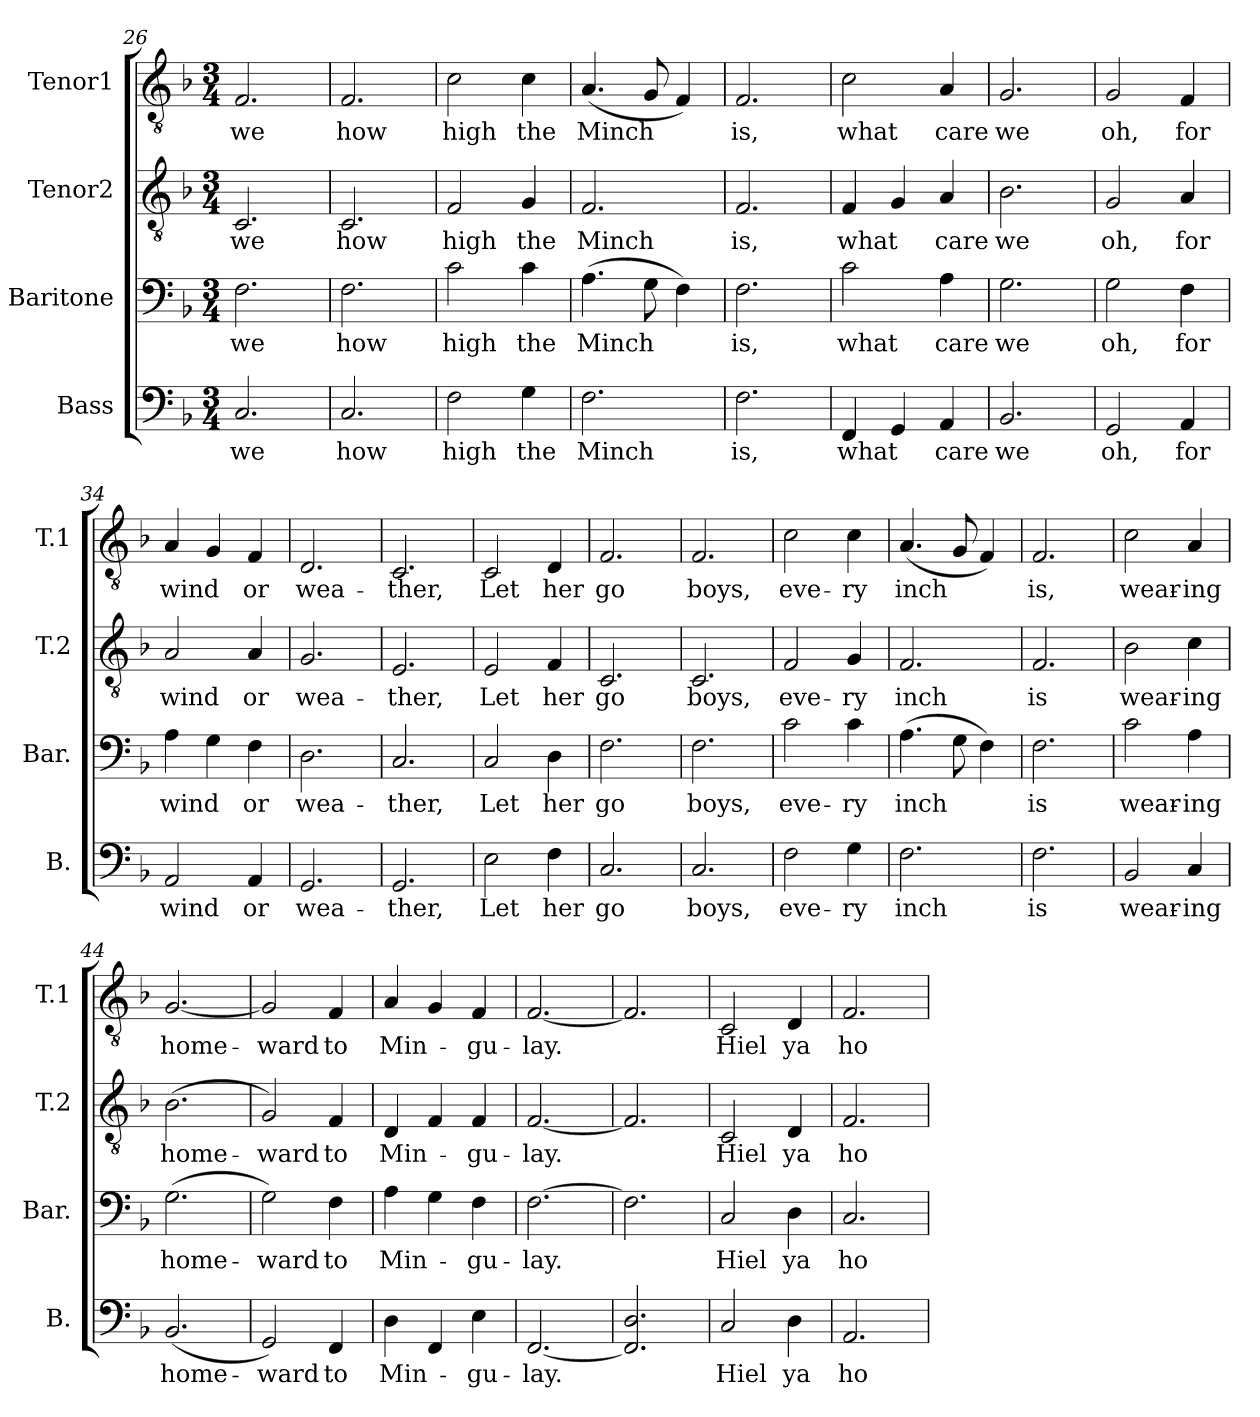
**kern	**text	**kern	**text	**kern	**text	**kern	**text
*part4	*part4	*part3	*part3	*part2	*part2	*part1	*part1
*staff4	*staff4	*staff3	*staff3	*staff2	*staff2	*staff1	*staff1
*I"Bass	*	*I"Baritone	*	*I"Tenor2	*	*I"Tenor1	*
*I'B.	*	*I'Bar.	*	*I'T.2	*	*I'T.1	*
*clefF4	*	*clefF4	*	*clefGv2	*	*clefGv2	*
*k[b-]	*	*k[b-]	*	*k[b-]	*	*k[b-]	*
*F:	*	*F:	*	*F:	*	*F:	*
*M3/4	*	*M3/4	*	*M3/4	*	*M3/4	*
=26	=26	=26	=26	=26	=26	=26	=26
!	!LO:LY:b	!	!LO:LY:b	!	!LO:LY:b	!	!LO:LY:b
2.C/	we	2.F\	we	2.C/	we	2.F/	we
=27	=27	=27	=27	=27	=27	=27	=27
!	!LO:LY:b	!	!LO:LY:b	!	!LO:LY:b	!	!LO:LY:b
2.C/	how	2.F\	how	2.C/	how	2.F/	how
!!LO:LB:g=z
=28	=28	=28	=28	=28	=28	=28	=28
!	!LO:LY:b	!	!LO:LY:b	!	!LO:LY:b	!	!LO:LY:b
2F\	high	2c\	high	2F/	high	2c\	high
!	!LO:LY:b	!	!LO:LY:b	!	!LO:LY:b	!	!LO:LY:b
4G\	the	4c\	the	4G/	the	4c\	the
=29	=29	=29	=29	=29	=29	=29	=29
!	!LO:LY:b	!	!LO:LY:b	!	!LO:LY:b	!	!LO:LY:b
2.F\	Minch	(4.A\	Minch	2.F/	Minch	(4.A/	Minch
.	.	8G\	.	.	.	8G/	.
.	.	4F\)	.	.	.	4F/)	.
=30	=30	=30	=30	=30	=30	=30	=30
!	!LO:LY:b	!	!LO:LY:b	!	!LO:LY:b	!	!LO:LY:b
2.F\	is,	2.F\	is,	2.F/	is,	2.F/	is,
=31	=31	=31	=31	=31	=31	=31	=31
!	!LO:LY:b	!	!LO:LY:b	!	!LO:LY:b	!	!LO:LY:b
4FF/	what	2c\	what	4F/	what	2c\	what
4GG/	.	.	.	4G/	.	.	.
!	!LO:LY:b	!	!LO:LY:b	!	!LO:LY:b	!	!LO:LY:b
4AA/	care	4A\	care	4A/	care	4A/	care
=32	=32	=32	=32	=32	=32	=32	=32
!	!LO:LY:b	!	!LO:LY:b	!	!LO:LY:b	!	!LO:LY:b
2.BB-/	we	2.G\	we	2.B-\	we	2.G/	we
=33	=33	=33	=33	=33	=33	=33	=33
!	!LO:LY:b	!	!LO:LY:b	!	!LO:LY:b	!	!LO:LY:b
2GG/	oh,	2G\	oh,	2G/	oh,	2G/	oh,
!	!LO:LY:b	!	!LO:LY:b	!	!LO:LY:b	!	!LO:LY:b
4AA/	for	4F\	for	4A/	for	4F/	for
=34	=34	=34	=34	=34	=34	=34	=34
!	!LO:LY:b	!	!LO:LY:b	!	!LO:LY:b	!	!LO:LY:b
2AA/	wind	4A\	wind	2A/	wind	4A/	wind
.	.	4G\	.	.	.	4G/	.
!	!LO:LY:b	!	!LO:LY:b	!	!LO:LY:b	!	!LO:LY:b
4AA/	or	4F\	or	4A/	or	4F/	or
=35	=35	=35	=35	=35	=35	=35	=35
!	!LO:LY:b	!	!LO:LY:b	!	!LO:LY:b	!	!LO:LY:b
2.GG/	wea-	2.D\	wea-	2.G/	wea-	2.D/	wea-
=36	=36	=36	=36	=36	=36	=36	=36
!	!LO:LY:b	!	!LO:LY:b	!	!LO:LY:b	!	!LO:LY:b
2.GG/	-ther,	2.C/	-ther,	2.E/	-ther,	2.C/	-ther,
!!LO:LB:g=z
=37	=37	=37	=37	=37	=37	=37	=37
!	!LO:LY:b	!	!LO:LY:b	!	!LO:LY:b	!	!LO:LY:b
2E\	Let	2C/	Let	2E/	Let	2C/	Let
!	!LO:LY:b	!	!LO:LY:b	!	!LO:LY:b	!	!LO:LY:b
4F\	her	4D\	her	4F/	her	4D/	her
=38	=38	=38	=38	=38	=38	=38	=38
!	!LO:LY:b	!	!LO:LY:b	!	!LO:LY:b	!	!LO:LY:b
2.C/	go	2.F\	go	2.C/	go	2.F/	go
=39	=39	=39	=39	=39	=39	=39	=39
!	!LO:LY:b	!	!LO:LY:b	!	!LO:LY:b	!	!LO:LY:b
2.C/	boys,	2.F\	boys,	2.C/	boys,	2.F/	boys,
=40	=40	=40	=40	=40	=40	=40	=40
!	!LO:LY:b	!	!LO:LY:b	!	!LO:LY:b	!	!LO:LY:b
2F\	eve-	2c\	eve-	2F/	eve-	2c\	eve-
!	!LO:LY:b	!	!LO:LY:b	!	!LO:LY:b	!	!LO:LY:b
4G\	-ry	4c\	-ry	4G/	-ry	4c\	-ry
=41	=41	=41	=41	=41	=41	=41	=41
!	!LO:LY:b	!	!LO:LY:b	!	!LO:LY:b	!	!LO:LY:b
2.F\	inch	(4.A\	inch	2.F/	inch	(4.A/	inch
.	.	8G\	.	.	.	8G/	.
.	.	4F\)	.	.	.	4F/)	.
=42	=42	=42	=42	=42	=42	=42	=42
!	!LO:LY:b	!	!LO:LY:b	!	!LO:LY:b	!	!LO:LY:b
2.F\	is	2.F\	is	2.F/	is	2.F/	is,
=43	=43	=43	=43	=43	=43	=43	=43
!	!LO:LY:b	!	!LO:LY:b	!	!LO:LY:b	!	!LO:LY:b
2BB-/	wear-	2c\	wear-	2B-\	wear-	2c\	wear-
!	!LO:LY:b	!	!LO:LY:b	!	!LO:LY:b	!	!LO:LY:b
4C/	-ing	4A\	-ing	4c\	-ing	4A/	-ing
=44	=44	=44	=44	=44	=44	=44	=44
!	!LO:LY:b	!	!LO:LY:b	!	!LO:LY:b	!	!LO:LY:b
(2.BB-/	home-	(2.G\	home-	(2.B-\	home-	[<2.G/	home-
=45	=45	=45	=45	=45	=45	=45	=45
!	!LO:LY:b	!	!LO:LY:b	!	!LO:LY:b	!	!LO:LY:b
2GG/)	-ward	2G\)	-ward	2G/)	-ward	2G/]	-ward
!	!LO:LY:b	!	!LO:LY:b	!	!LO:LY:b	!	!LO:LY:b
4FF/	to	4F\	to	4F/	to	4F/	to
=46	=46	=46	=46	=46	=46	=46	=46
!	!LO:LY:b	!	!LO:LY:b	!	!LO:LY:b	!	!LO:LY:b
4D\	Min-	4A\	Min-	4D/	Min-	4A/	Min-
4FF/	.	4G\	.	4F/	.	4G/	.
!	!LO:LY:b	!	!LO:LY:b	!	!LO:LY:b	!	!LO:LY:b
4E\	-gu-	4F\	-gu-	4F/	-gu-	4F/	-gu-
!!LO:PB:g=z
=47	=47	=47	=47	=47	=47	=47	=47
!	!LO:LY:b	!	!LO:LY:b	!	!LO:LY:b	!	!LO:LY:b
[<2.FF/	-lay.	[>2.F\	-lay.	[<2.F/	-lay.	[<2.F/	-lay.
=48	=48	=48	=48	=48	=48	=48	=48
2.FF/] 2.D/	.	2.F\]	.	2.F/]	.	2.F/]	.
=49	=49	=49	=49	=49	=49	=49	=49
!	!LO:LY:b	!	!LO:LY:b	!	!LO:LY:b	!	!LO:LY:b
2C/	Hiel	2C/	Hiel	2C/	Hiel	2C/	Hiel
!	!LO:LY:b	!	!LO:LY:b	!	!LO:LY:b	!	!LO:LY:b
4D\	ya	4D\	ya	4D/	ya	4D/	ya
=50	=50	=50	=50	=50	=50	=50	=50
!	!LO:LY:b	!	!LO:LY:b	!	!LO:LY:b	!	!LO:LY:b
2.AA/	ho	2.C/	ho	2.F/	ho	2.F/	ho
=	=	=	=	=	=	=	=
*-	*-	*-	*-	*-	*-	*-	*-
